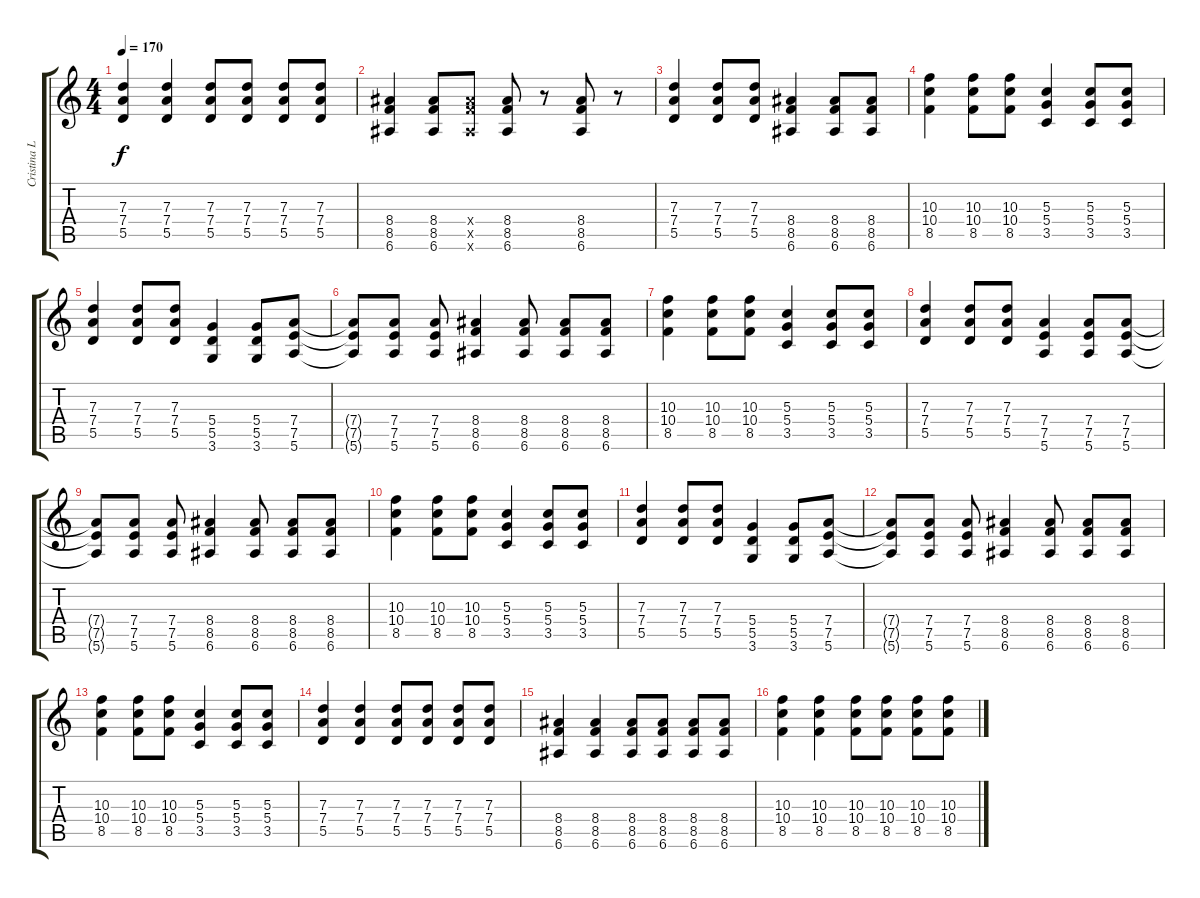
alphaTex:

\track ("Cristina Llanos (Guitarra)" "Cristina L") {instrument overdrivenguitar}
\staff {score tabs}
\tuning (E4 B3 G3 D3 A2 E2) {hide}
\ts (4 4)
\tempo 170
\clef g2
\ks c
(7.3 7.4 5.5).4{dy f} (7.3 7.4 5.5).4 (7.3 7.4 5.5).8 (7.3 7.4 5.5).8 (7.3 7.4 5.5).8 (7.3 7.4 5.5).8 |
(8.4 8.5 6.6).4 (8.4 8.5 6.6).8 (8.4{x} 8.5{x} 6.6{x}).8 (8.4 8.5 6.6).8 r.8 (8.4 8.5 6.6).8 r.8 |
(7.3 7.4 5.5).4 (7.3 7.4 5.5).8 (7.3 7.4 5.5).8 (8.4 8.5 6.6).4 (8.4 8.5 6.6).8 (8.4 8.5 6.6).8 |
(10.3 10.4 8.5).4 (10.3 10.4 8.5).8 (10.3 10.4 8.5).8 (5.3 5.4 3.5).4 (5.3 5.4 3.5).8 (5.3 5.4 3.5).8 |
(7.3 7.4 5.5).4 (7.3 7.4 5.5).8 (7.3 7.4 5.5).8 (5.4 5.5 3.6).4 (5.4 5.5 3.6).8 (7.4 7.5 5.6).8 |
(7.4{t} 7.5{t} 5.6{t}).8 (7.4 7.5 5.6).8 (7.4 7.5 5.6).8 (8.4 8.5 6.6).4 (8.4 8.5 6.6).8 (8.4 8.5 6.6).8 (8.4 8.5 6.6).8 |
(10.3 10.4 8.5).4 (10.3 10.4 8.5).8 (10.3 10.4 8.5).8 (5.3 5.4 3.5).4 (5.3 5.4 3.5).8 (5.3 5.4 3.5).8 |
(7.3 7.4 5.5).4 (7.3 7.4 5.5).8 (7.3 7.4 5.5).8 (7.4 7.5 5.6).4 (7.4 7.5 5.6).8 (7.4 7.5 5.6).8 |
(7.4{t} 7.5{t} 5.6{t}).8 (7.4 7.5 5.6).8 (7.4 7.5 5.6).8 (8.4 8.5 6.6).4 (8.4 8.5 6.6).8 (8.4 8.5 6.6).8 (8.4 8.5 6.6).8 |
(10.3 10.4 8.5).4 (10.3 10.4 8.5).8 (10.3 10.4 8.5).8 (5.3 5.4 3.5).4 (5.3 5.4 3.5).8 (5.3 5.4 3.5).8 |
(7.3 7.4 5.5).4 (7.3 7.4 5.5).8 (7.3 7.4 5.5).8 (5.4 5.5 3.6).4 (5.4 5.5 3.6).8 (7.4 7.5 5.6).8 |
(7.4{t} 7.5{t} 5.6{t}).8 (7.4 7.5 5.6).8 (7.4 7.5 5.6).8 (8.4 8.5 6.6).4 (8.4 8.5 6.6).8 (8.4 8.5 6.6).8 (8.4 8.5 6.6).8 |
(10.3 10.4 8.5).4 (10.3 10.4 8.5).8 (10.3 10.4 8.5).8 (5.3 5.4 3.5).4 (5.3 5.4 3.5).8 (5.3 5.4 3.5).8 |
(7.3 7.4 5.5).4 (7.3 7.4 5.5).4 (7.3 7.4 5.5).8 (7.3 7.4 5.5).8 (7.3 7.4 5.5).8 (7.3 7.4 5.5).8 |
(8.4 8.5 6.6).4 (8.4 8.5 6.6).4 (8.4 8.5 6.6).8 (8.4 8.5 6.6).8 (8.4 8.5 6.6).8 (8.4 8.5 6.6).8 |
(10.3 10.4 8.5).4 (10.3 10.4 8.5).4 (10.3 10.4 8.5).8 (10.3 10.4 8.5).8 (10.3 10.4 8.5).8 (10.3 10.4 8.5).8
